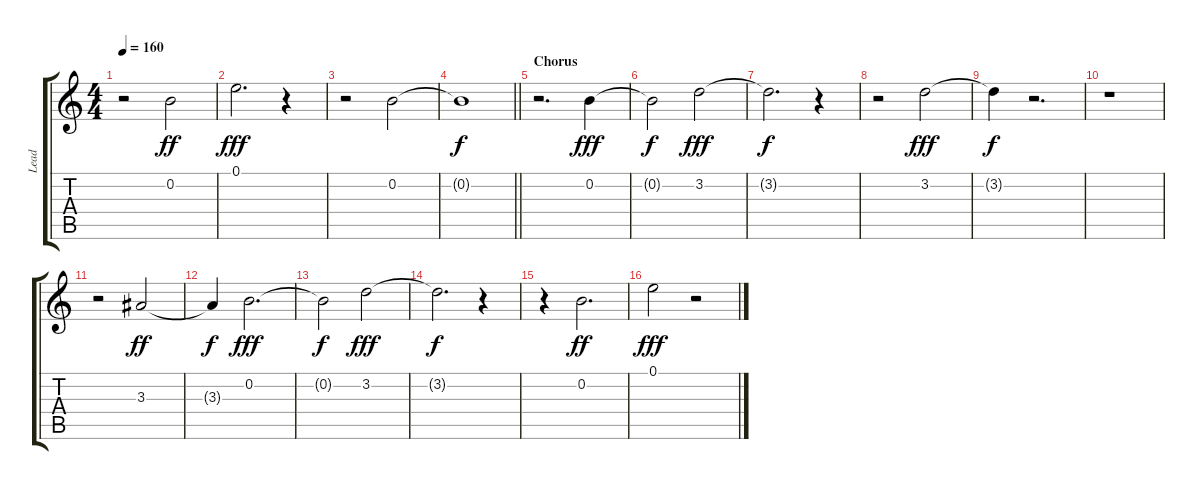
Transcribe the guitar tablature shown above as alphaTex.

\track ("Lead" "Lead") {instrument electricguitarjazz}
\staff {score tabs}
\tuning (E4 B3 G3 D3 A2 E2) {hide}
\ts (4 4)
\tempo 160
\clef g2
\ks c
r.2{dy f} 0.2.2{dy ff} |
0.1.2{d dy fff} r.4 |
r.2 0.2.2 |
\barLineRight lightlight
0.2{t}.1{dy f} |
\section ("" "Chorus")
r.2{d} 0.2.4{dy fff} |
0.2{t}.2{dy f} 3.2.2{dy fff} |
3.2{t}.2{d dy f} r.4 |
r.2 3.2.2{dy fff} |
3.2{t}.4{dy f} r.2{d} |
r.1 |
r.2 3.3.2{dy ff} |
3.3{t}.4{dy f} 0.2.2{d dy fff} |
0.2{t}.2{dy f} 3.2.2{dy fff} |
3.2{t}.2{d dy f} r.4 |
r.4 0.2.2{d dy ff} |
0.1.2{dy fff} r.2
